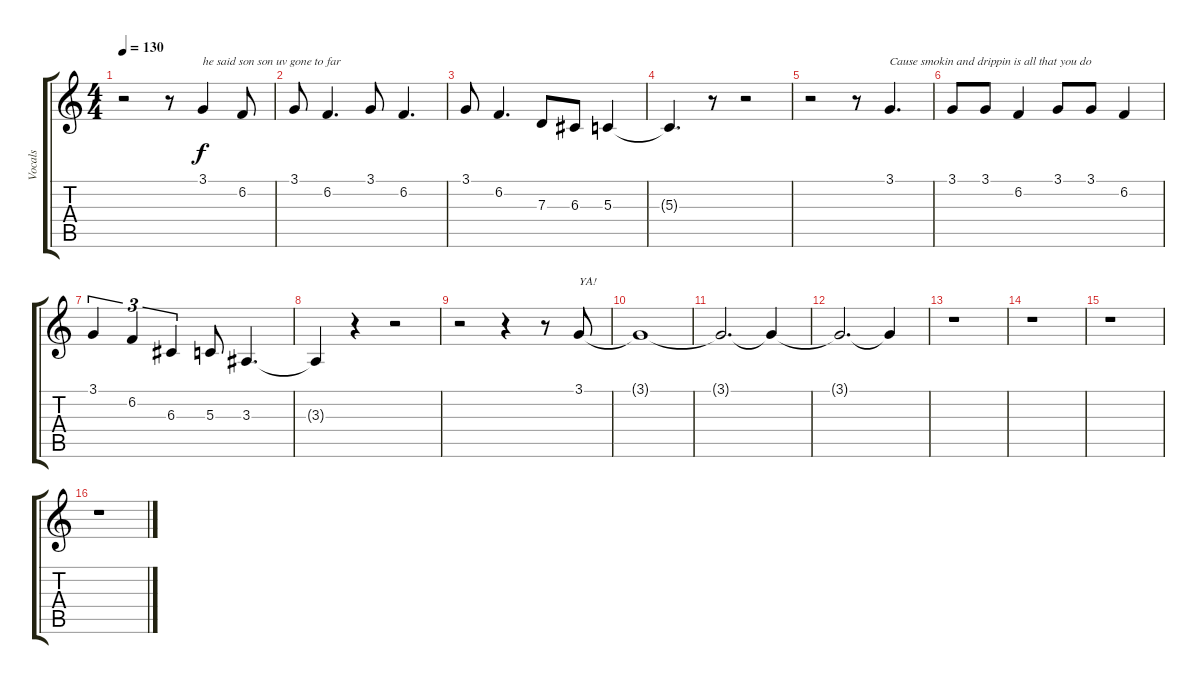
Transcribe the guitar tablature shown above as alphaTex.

\track ("Vocals" "Vocals") {instrument tenorsax}
\staff {score tabs}
\tuning (E4 B3 G3 D3 A2 E2) {hide}
\ts (4 4)
\tempo 130
\clef g2
\ks c
r.2{dy f} r.8 3.1.4{txt "he said son son uv gone to far"} 6.2.8 |
3.1.8 6.2.4{d} 3.1.8 6.2.4{d} |
3.1.8 6.2.4{d} 7.3.8 6.3.8 5.3.4 |
5.3{t}.4{d} r.8 r.2 |
r.2 r.8 3.1.4{d txt "Cause smokin and drippin is all that you do"} |
3.1.8 3.1.8 6.2.4 3.1.8 3.1.8 6.2.4 |
3.1.4{tu (3 2)} 6.2.4{tu (3 2)} 6.3.4{tu (3 2)} 5.3.8 3.3.4{d} |
3.3{t}.4 r.4 r.2 |
r.2 r.4 r.8 3.1.8{txt "YA!"} |
3.1{t}.1 |
3.1{t}.2{d volume 5} 3.1{t}.4 |
3.1{t}.2{d} 3.1{t}.4 |
r.1 |
r.1 |
r.1 |
r.1
